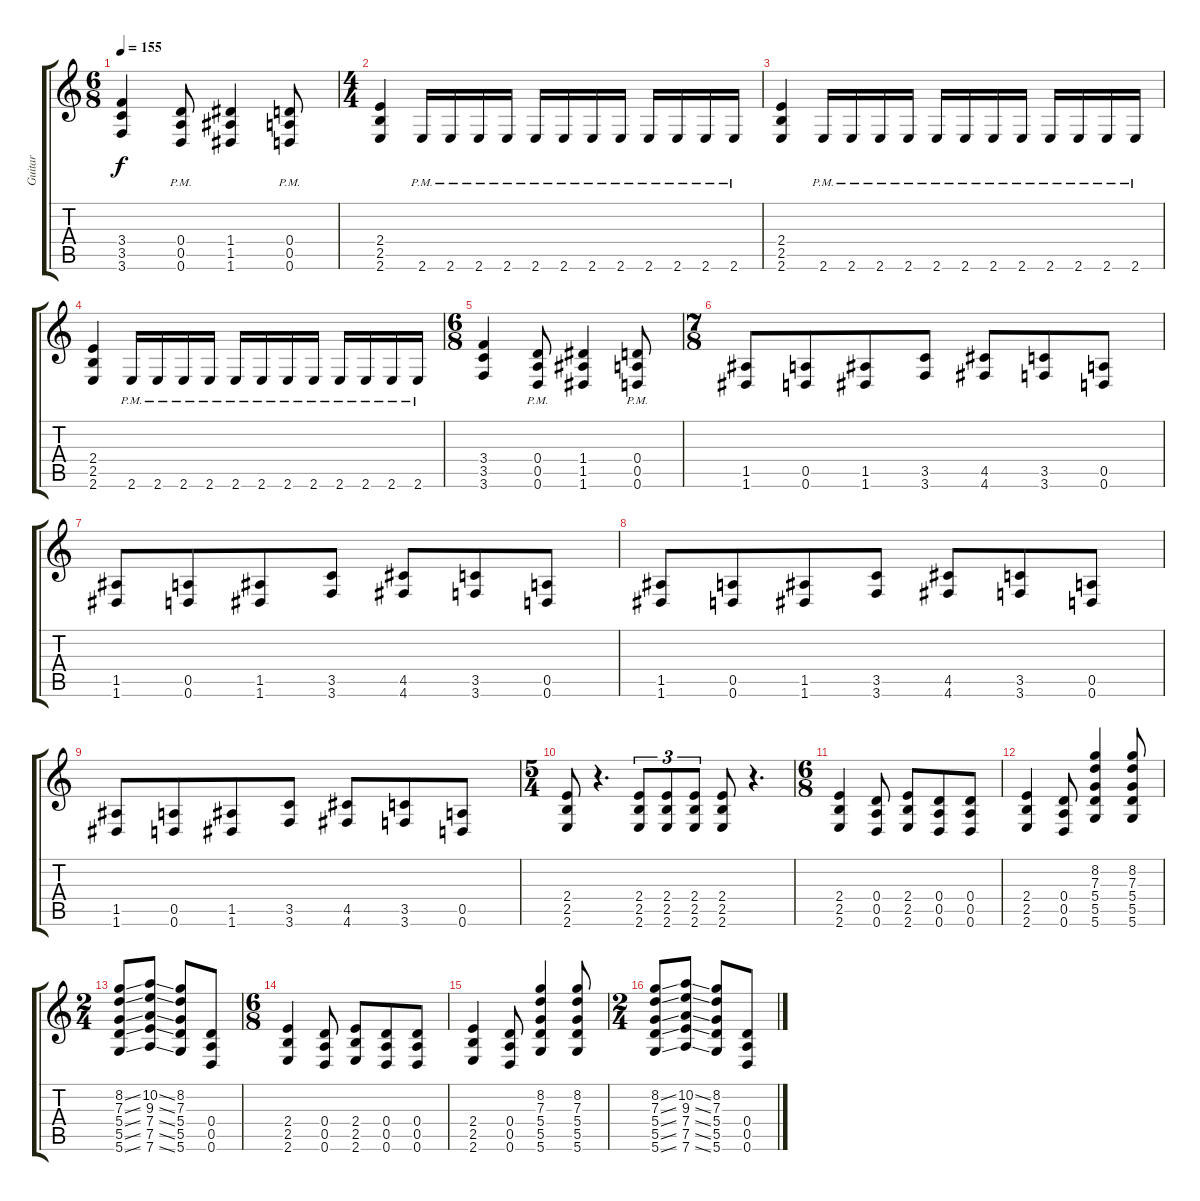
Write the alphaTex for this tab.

\track ("Guitar" "Guitar") {instrument distortionguitar}
\staff {score tabs}
\tuning (E4 B3 G3 D3 A2 D2) {hide}
\ts (6 8)
\tempo 155
\clef g2
\ks c
(3.4 3.5 3.6).4{dy f} (0.4{pm} 0.5{pm} 0.6{pm}).8 (1.4 1.5 1.6).4 (0.4{pm} 0.5{pm} 0.6{pm}).8 |
\ts (4 4)
(2.4 2.5 2.6).4 2.6{pm}.16 2.6{pm}.16 2.6{pm}.16 2.6{pm}.16 2.6{pm}.16 2.6{pm}.16 2.6{pm}.16 2.6{pm}.16 2.6{pm}.16 2.6{pm}.16 2.6{pm}.16 2.6{pm}.16 |
(2.4 2.5 2.6).4 2.6{pm}.16 2.6{pm}.16 2.6{pm}.16 2.6{pm}.16 2.6{pm}.16 2.6{pm}.16 2.6{pm}.16 2.6{pm}.16 2.6{pm}.16 2.6{pm}.16 2.6{pm}.16 2.6{pm}.16 |
(2.4 2.5 2.6).4 2.6{pm}.16 2.6{pm}.16 2.6{pm}.16 2.6{pm}.16 2.6{pm}.16 2.6{pm}.16 2.6{pm}.16 2.6{pm}.16 2.6{pm}.16 2.6{pm}.16 2.6{pm}.16 2.6{pm}.16 |
\ts (6 8)
(3.4 3.5 3.6).4 (0.4{pm} 0.5{pm} 0.6{pm}).8 (1.4 1.5 1.6).4 (0.4{pm} 0.5{pm} 0.6{pm}).8 |
\ts (7 8)
(1.5 1.6).8 (0.5 0.6).8 (1.5 1.6).8 (3.5 3.6).8 (4.5 4.6).8 (3.5 3.6).8 (0.5 0.6).8 |
(1.5 1.6).8 (0.5 0.6).8 (1.5 1.6).8 (3.5 3.6).8 (4.5 4.6).8 (3.5 3.6).8 (0.5 0.6).8 |
(1.5 1.6).8 (0.5 0.6).8 (1.5 1.6).8 (3.5 3.6).8 (4.5 4.6).8 (3.5 3.6).8 (0.5 0.6).8 |
(1.5 1.6).8 (0.5 0.6).8 (1.5 1.6).8 (3.5 3.6).8 (4.5 4.6).8 (3.5 3.6).8 (0.5 0.6).8 |
\ts (5 4)
(2.4 2.5 2.6).8 r.4{d} (2.4 2.5 2.6).8{tu (3 2)} (2.4 2.5 2.6).8{tu (3 2)} (2.4 2.5 2.6).8{tu (3 2)} (2.4 2.5 2.6).8 r.4{d} |
\ts (6 8)
(2.4 2.5 2.6).4 (0.4 0.5 0.6).8 (2.4 2.5 2.6).8 (0.4 0.5 0.6).8 (0.4 0.5 0.6).8 |
(2.4 2.5 2.6).4 (0.4 0.5 0.6).8 (8.2 7.3 5.4 5.5 5.6).4 (8.2 7.3 5.4 5.5 5.6).8 |
\ts (2 4)
(8.2{ss} 7.3{ss} 5.4{ss} 5.5{ss} 5.6{ss}).8 (10.2{ss} 9.3{ss} 7.4{ss} 7.5{ss} 7.6{ss}).8 (8.2 7.3 5.4 5.5 5.6).8 (0.4 0.5 0.6).8 |
\ts (6 8)
(2.4 2.5 2.6).4 (0.4 0.5 0.6).8 (2.4 2.5 2.6).8 (0.4 0.5 0.6).8 (0.4 0.5 0.6).8 |
(2.4 2.5 2.6).4 (0.4 0.5 0.6).8 (8.2 7.3 5.4 5.5 5.6).4 (8.2 7.3 5.4 5.5 5.6).8 |
\ts (2 4)
(8.2{ss} 7.3{ss} 5.4{ss} 5.5{ss} 5.6{ss}).8 (10.2{ss} 9.3{ss} 7.4{ss} 7.5{ss} 7.6{ss}).8 (8.2 7.3 5.4 5.5 5.6).8 (0.4 0.5 0.6).8
